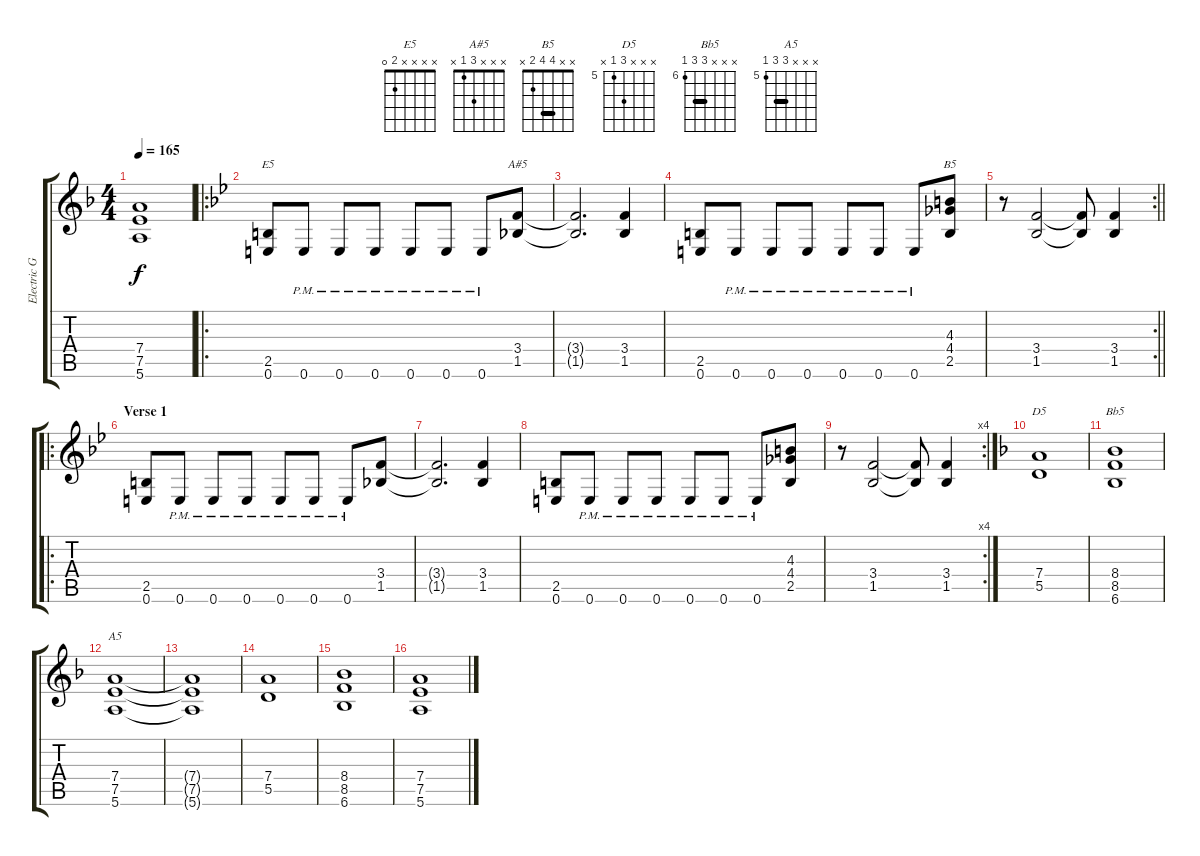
\track ("Electric Guitar" "Electric G") {instrument distortionguitar}
\staff {score tabs}
\tuning (E4 B3 G3 D3 A2 E2) {hide}
\chord ("E5" x x x x 2 0)
\chord ("A#5" x x x 3 1 x)
\chord ("B5" x x 4 4 2 x) {barre 4}
\chord ("D5" x x x 7 5 x) {firstfret 5}
\chord ("Bb5" x x x 8 8 6) {firstfret 6 barre 8}
\chord ("A5" x x x 7 7 5) {firstfret 5 barre 7}
\ts (4 4)
\tempo 165
\clef g2
\ks f
(7.4{t} 7.5{t} 5.6{t}).1{dy f} |
\ro
\ks bb
(2.5 0.6).8{ch "E5"} 0.6{pm}.8 0.6{pm}.8 0.6{pm}.8 0.6{pm}.8 0.6{pm}.8 0.6{pm}.8 (3.4 1.5).8{ch "A#5"} |
(3.4{t} 1.5{t}).2{d} (3.4 1.5).4 |
(2.5 0.6).8 0.6{pm}.8 0.6{pm}.8 0.6{pm}.8 0.6{pm}.8 0.6{pm}.8 0.6{pm}.8 (4.3 4.4 2.5).8{ch "B5"} |
\rc 2
\barLineRight lightlight
r.8 (3.4 1.5).2 (3.4{t} 1.5{t}).8 (3.4 1.5).4 |
\ro
\section ("" "Verse 1")
(2.5 0.6).8 0.6{pm}.8 0.6{pm}.8 0.6{pm}.8 0.6{pm}.8 0.6{pm}.8 0.6{pm}.8 (3.4 1.5).8 |
(3.4{t} 1.5{t}).2{d} (3.4 1.5).4 |
(2.5 0.6).8 0.6{pm}.8 0.6{pm}.8 0.6{pm}.8 0.6{pm}.8 0.6{pm}.8 0.6{pm}.8 (4.3 4.4 2.5).8 |
\rc 4
r.8 (3.4 1.5).2 (3.4{t} 1.5{t}).8 (3.4 1.5).4 |
\ks f
(7.4 5.5).1{ch "D5"} |
(8.4 8.5 6.6).1{ch "Bb5"} |
(7.4 7.5 5.6).1{ch "A5"} |
(7.4{t} 7.5{t} 5.6{t}).1 |
(7.4 5.5).1 |
(8.4 8.5 6.6).1 |
(7.4 7.5 5.6).1
